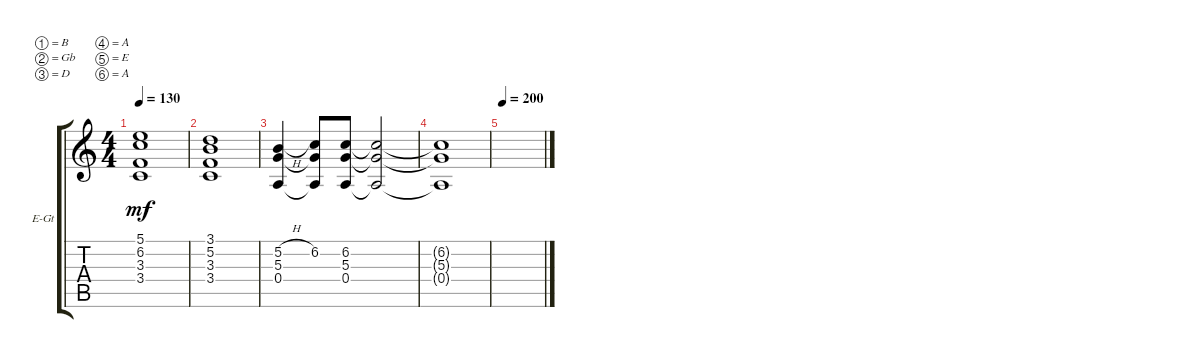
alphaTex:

\bracketExtendMode groupsimilarinstruments
\firstSystemTrackNameOrientation horizontal
\otherSystemsTrackNameOrientation horizontal
\track ("Fills" "E-Gt") {instrument electricguitarclean}
\staff {score tabs}
\tuning (B3 Gb3 D3 A2 E2 A1)
\ts (4 4)
\tempo 130
\clef g2
\scale
0.333333
\ks c
(3.4 3.3 6.2 5.1).1{dy mf} |
(3.4 3.3 5.2 3.1).1 |
(5.3 5.2{h} 0.4).4 (6.2 5.3{t} 0.4{t}).8 (5.3 6.2 0.4).8 (6.2{t} 5.3{t} 0.4{t}).2 |
(0.4{t} 5.3{t} 6.2{t}).1 |
\tempo 200
